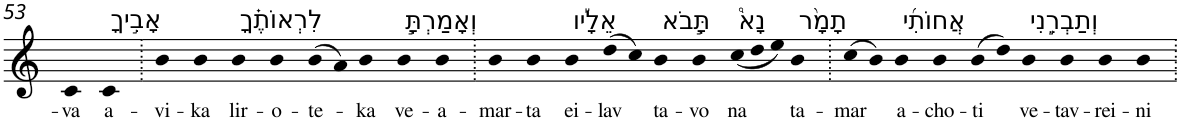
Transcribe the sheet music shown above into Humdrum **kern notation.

**kern	**text
*part1	*part1
*staff1	*staff1
*I"Piano	*
*I'Pno	*
!!LO:PB:g=z
*clefG2	*
*k[]	*
=53	=53
!	!LO:LY:b
4c	-va
!LO:TX:a:t=אָבִ֣יךָ	!
!	!LO:LY:b
4c	a-
=54.	=54.
!	!LO:LY:b
4b	-vi-
!	!LO:LY:b
4b	-ka
!LO:TX:a:t=לִרְאוֹתֶ֗ךָ	!
!	!LO:LY:b
4b	lir-
!	!LO:LY:b
4b	-o-
!	!LO:LY:b
(>8b	-te-
8a)	.
!	!LO:LY:b
4b	-ka
!LO:TX:a:t=וְאָמַרְתָּ֣	!
!	!LO:LY:b
4b	ve-
!	!LO:LY:b
4b	-a-
=55.	=55.
!	!LO:LY:b
4b	-mar-
!	!LO:LY:b
4b	-ta
!LO:TX:a:t=אֵלָ֡יו	!
!	!LO:LY:b
4b	ei-
!	!LO:LY:b
(>8dd	-lav
8cc)	.
!LO:TX:a:t=תָּ֣בֹא	!
!	!LO:LY:b
4b	ta-
!	!LO:LY:b
4b	-vo
*Xtuplet	*
!LO:TX:a:t=נָא֩	!
!	!LO:LY:b
(<12cc	na
12dd	.
12ee)	.
!LO:TX:a:t=תָמָ֨ר	!
!	!LO:LY:b
4b	ta-
=56.	=56.
!	!LO:LY:b
(>8cc	-mar
8b)	.
!LO:TX:a:t=אֲחוֹתִ֜י	!
!	!LO:LY:b
4b	a-
!	!LO:LY:b
4b	-cho-
!	!LO:LY:b
(>8b	-ti
8dd)	.
!LO:TX:a:t=וְתַבְרֵ֣נִי	!
!	!LO:LY:b
4b	ve-
!	!LO:LY:b
4b	-tav-
!	!LO:LY:b
4b	-rei-
!	!LO:LY:b
4b	-ni
=.	=.
*-	*-
